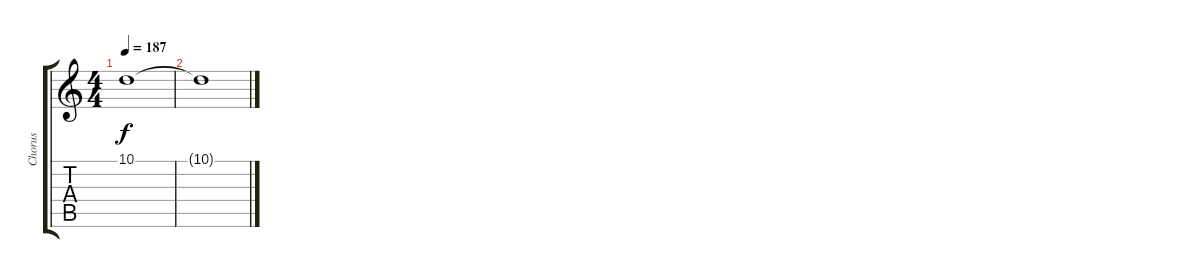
\track ("Chorus" "Chorus") {instrument voiceoohs}
\staff {score tabs}
\tuning (E4 B3 G3 D3 A2 E2) {hide}
\ts (4 4)
\tempo 187
\clef g2
\ks c
10.1.1{dy f} |
10.1{t}.1
